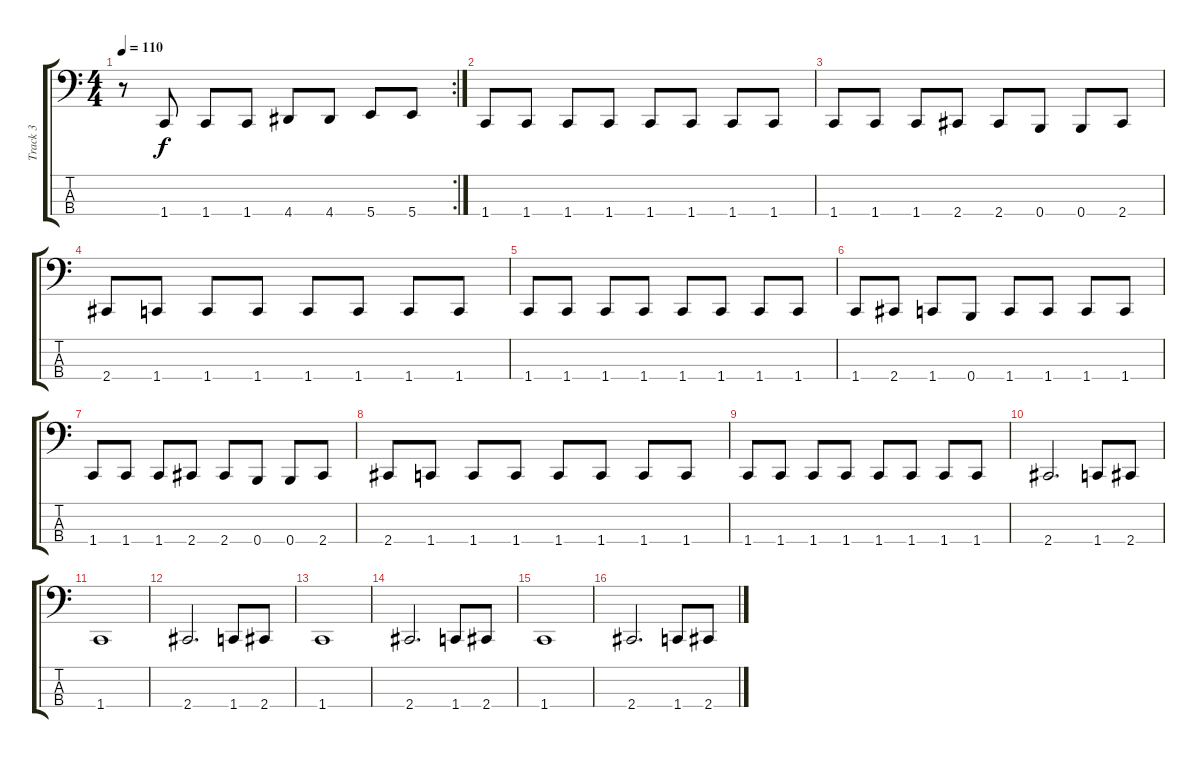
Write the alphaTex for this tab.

\track ("Track 3" "Track 3") {instrument electricbasspick}
\staff {score tabs}
\tuning (E2 B1 Gb1 B0) {hide}
\rc 2
\ts (4 4)
\tempo 110
\clef f4
\ks c
r.8{dy f} 1.4.8 1.4.8 1.4.8 4.4.8 4.4.8 5.4.8 5.4.8 |
1.4.8 1.4.8 1.4.8 1.4.8 1.4.8 1.4.8 1.4.8 1.4.8 |
1.4.8 1.4.8 1.4.8 2.4.8 2.4.8 0.4.8 0.4.8 2.4.8 |
2.4.8 1.4.8 1.4.8 1.4.8 1.4.8 1.4.8 1.4.8 1.4.8 |
1.4.8 1.4.8 1.4.8 1.4.8 1.4.8 1.4.8 1.4.8 1.4.8 |
1.4.8 2.4.8 1.4.8 0.4.8 1.4.8 1.4.8 1.4.8 1.4.8 |
1.4.8 1.4.8 1.4.8 2.4.8 2.4.8 0.4.8 0.4.8 2.4.8 |
2.4.8 1.4.8 1.4.8 1.4.8 1.4.8 1.4.8 1.4.8 1.4.8 |
1.4.8 1.4.8 1.4.8 1.4.8 1.4.8 1.4.8 1.4.8 1.4.8 |
2.4.2{d} 1.4.8 2.4.8 |
1.4.1 |
2.4.2{d} 1.4.8 2.4.8 |
1.4.1 |
2.4.2{d} 1.4.8 2.4.8 |
1.4.1 |
2.4.2{d} 1.4.8 2.4.8
